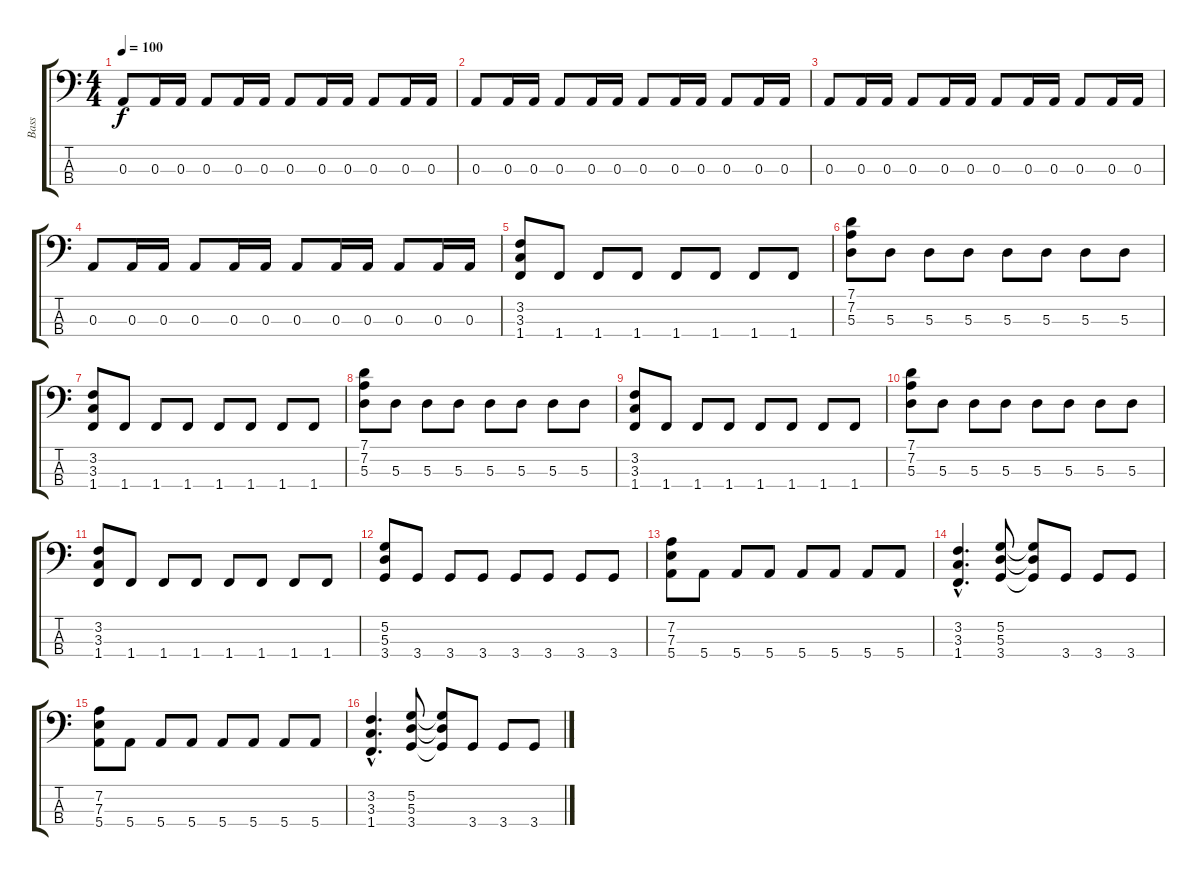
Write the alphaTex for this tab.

\track ("Bass" "Bass") {instrument electricbassfinger}
\staff {score tabs}
\tuning (G2 D2 A1 E1) {hide}
\ts (4 4)
\tempo 100
\clef f4
\ks c
0.3.8{dy f} 0.3.16 0.3.16 0.3.8 0.3.16 0.3.16 0.3.8 0.3.16 0.3.16 0.3.8 0.3.16 0.3.16 |
0.3.8 0.3.16 0.3.16 0.3.8 0.3.16 0.3.16 0.3.8 0.3.16 0.3.16 0.3.8 0.3.16 0.3.16 |
0.3.8 0.3.16 0.3.16 0.3.8 0.3.16 0.3.16 0.3.8 0.3.16 0.3.16 0.3.8 0.3.16 0.3.16 |
0.3.8 0.3.16 0.3.16 0.3.8 0.3.16 0.3.16 0.3.8 0.3.16 0.3.16 0.3.8 0.3.16 0.3.16 |
(3.2 3.3 1.4).8 1.4.8 1.4.8 1.4.8 1.4.8 1.4.8 1.4.8 1.4.8 |
(7.1 7.2 5.3).8 5.3.8 5.3.8 5.3.8 5.3.8 5.3.8 5.3.8 5.3.8 |
(3.2 3.3 1.4).8 1.4.8 1.4.8 1.4.8 1.4.8 1.4.8 1.4.8 1.4.8 |
(7.1 7.2 5.3).8 5.3.8 5.3.8 5.3.8 5.3.8 5.3.8 5.3.8 5.3.8 |
(3.2 3.3 1.4).8 1.4.8 1.4.8 1.4.8 1.4.8 1.4.8 1.4.8 1.4.8 |
(7.1 7.2 5.3).8 5.3.8 5.3.8 5.3.8 5.3.8 5.3.8 5.3.8 5.3.8 |
(3.2 3.3 1.4).8 1.4.8 1.4.8 1.4.8 1.4.8 1.4.8 1.4.8 1.4.8 |
(5.2 5.3 3.4).8 3.4.8 3.4.8 3.4.8 3.4.8 3.4.8 3.4.8 3.4.8 |
(7.2 7.3 5.4).8 5.4.8 5.4.8 5.4.8 5.4.8 5.4.8 5.4.8 5.4.8 |
(3.2{hac} 3.3{hac} 1.4{hac}).4{d} (5.2 5.3 3.4).8 (5.2{t} 5.3{t} 3.4{t}).8 3.4.8 3.4.8 3.4.8 |
(7.2 7.3 5.4).8 5.4.8 5.4.8 5.4.8 5.4.8 5.4.8 5.4.8 5.4.8 |
(3.2{hac} 3.3{hac} 1.4{hac}).4{d} (5.2 5.3 3.4).8 (5.2{t} 5.3{t} 3.4{t}).8 3.4.8 3.4.8 3.4.8
